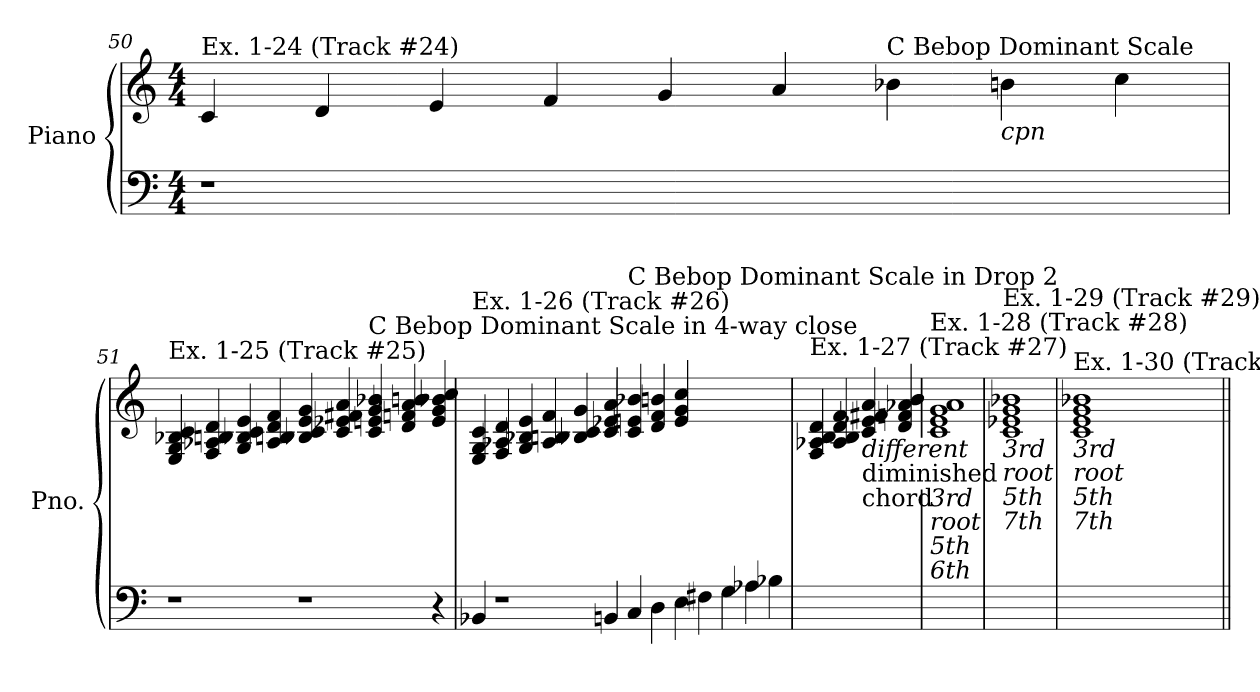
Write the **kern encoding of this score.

**kern	**kern
*part1	*part1
*staff2	*staff1
*I"Piano	*
*I'Pno.	*
!!LO:LB:g=z
*clefF4	*clefG2
*k[]	*k[]
*M4/4	*M4/4
=50	=50
!	!LO:TX:a:t=Ex. 1-24 (Track #24)
1r	4c/
.	4d/
.	4e/
.	4f/
1ryy	4g/
.	4a/
!	!LO:TX:a:t=C Bebop Dominant Scale
.	4b-X\
!	!LO:TX:b:i:t=cpn
.	4bn\
4ryy	4cc\
!!LO:LB:g=z
=51	=51
!	!LO:TX:a:t=Ex. 1-25 (Track #25)
1r	4E/ 4G/ 4B-X/ 4c/
.	4F/ 4A-X/ 4Bn/ 4d/
.	4G/ 4B-X/ 4c/ 4e/
.	4A-/ 4Bn/ 4d/ 4f/
1r	4B-X/ 4c/ 4e/ 4g/
.	4c/ 4e-X/ 4f#X/ 4a/
!	!LO:TX:a:t=C Bebop Dominant Scale in 4-way close
.	4c/ 4en/ 4g/ 4b-X/
.	4d/ 4fn/ 4a-X/ 4bn/
4r	4e/ 4g/ 4b-X/ 4cc/
!!LO:LB:g=z
=52	=52
!	!LO:TX:a:t=Ex. 1-26 (Track #26)
4BB-X/	4E/ 4G/ 4c/
1r	4F/ 4A-X/ 4d/
.	4G/ 4B-X/ 4e/
.	4A-/ 4Bn/ 4f/
.	4B-X/ 4c/ 4g/
4BBn/	4c/ 4e-X/ 4a/
!	!LO:TX:a:t=C Bebop Dominant Scale in Drop 2
4C/	4c/ 4en/ 4b-X/
4D\	4d/ 4f/ 4bn/
4E\	4e/ 4g/ 4cc/
4F#X\	1ryy
4G\	.
4A-X\	.
4B-X\	.
!!LO:PB:g=z
=53	=53
!	!LO:TX:a:t=Ex. 1-27 (Track #27)
1ryy	4F/ 4A-X/ 4B/ 4d/
.	4A-/ 4B/ 4d/ 4f/
!	!LO:TX:b:i:t=different
!	!LO:TX:b:t=diminished
!	!LO:TX:b:t=chord
.	4c/ 4e-X/ 4f#X/ 4a/
.	4d/ 4fn/ 4a-X/ 4b/
!!LO:LB:g=z
=54	=54
!	!LO:TX:a:t=Ex. 1-28 (Track #28)
!	!LO:TX:b:i:t=3rd
!	!LO:TX:b:i:t=root
!	!LO:TX:b:i:t=5th
!	!LO:TX:b:i:t=6th
1ryy	1c 1e 1g 1a
=55	=55
!	!LO:TX:a:t=Ex. 1-29 (Track #29)
!	!LO:TX:b:i:t=3rd
!	!LO:TX:b:i:t=root
!	!LO:TX:b:i:t=5th
!	!LO:TX:b:i:t=7th
1ryy	1c 1e-X 1g 1b-X
=56	=56
!	!LO:TX:a:t=Ex. 1-30 (Track #30)
!	!LO:TX:b:i:t=3rd
!	!LO:TX:b:i:t=root
!	!LO:TX:b:i:t=5th
!	!LO:TX:b:i:t=7th
1ryy	1c 1e 1g 1b-X
=||	=||
*-	*-
